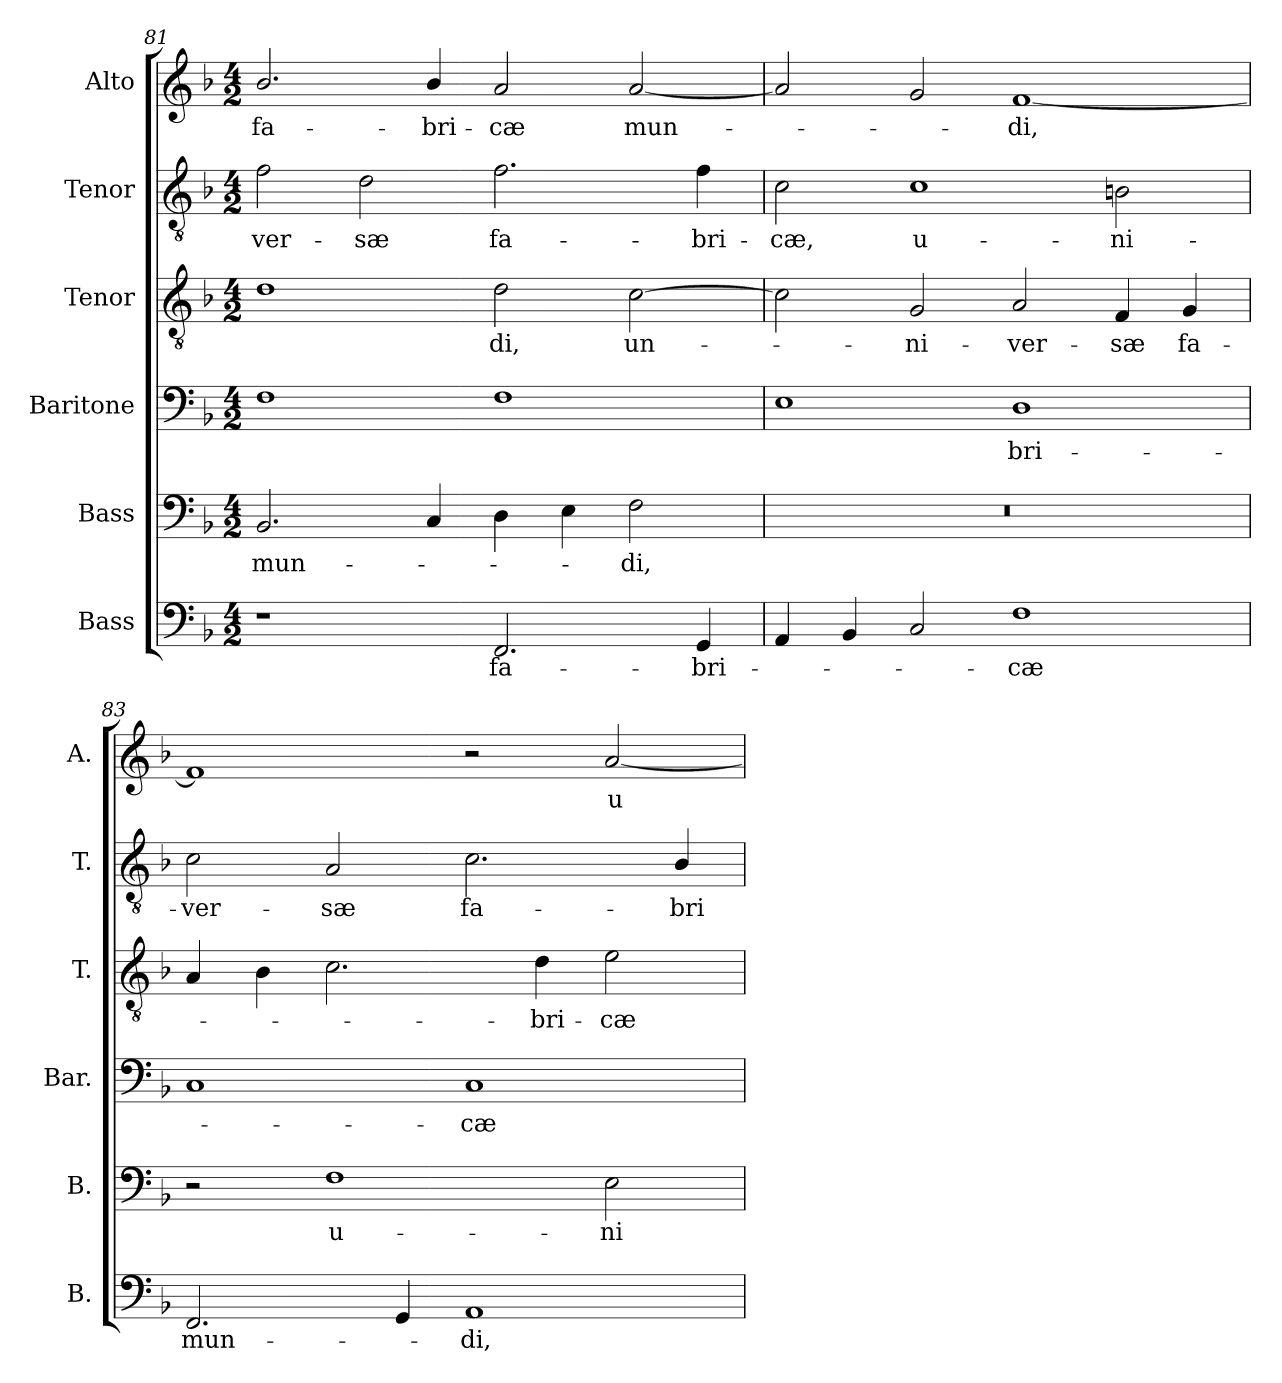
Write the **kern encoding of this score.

**kern	**text	**kern	**text	**kern	**text	**kern	**text	**kern	**text	**kern	**text
*part6	*part6	*part5	*part5	*part4	*part4	*part3	*part3	*part2	*part2	*part1	*part1
*staff6	*staff6	*staff5	*staff5	*staff4	*staff4	*staff3	*staff3	*staff2	*staff2	*staff1	*staff1
*I"Bass	*	*I"Bass	*	*I"Baritone	*	*I"Tenor	*	*I"Tenor	*	*I"Alto	*
*I'B.	*	*I'B.	*	*I'Bar.	*	*I'T.	*	*I'T.	*	*I'A.	*
*clefF4	*	*clefF4	*	*clefF4	*	*clefGv2	*	*clefGv2	*	*clefG2	*
*	*	*	*	*	*	*ITrd7c12	*	*ITrd7c12	*	*	*
*k[b-]	*	*k[b-]	*	*k[b-]	*	*k[b-]	*	*k[b-]	*	*k[b-]	*
*F:	*	*F:	*	*F:	*	*F:	*	*F:	*	*F:	*
*M4/2	*	*M4/2	*	*M4/2	*	*M4/2	*	*M4/2	*	*M4/2	*
=81	=81	=81	=81	=81	=81	=81	=81	=81	=81	=81	=81
!	!	!	!LO:LY:b:color=#000000	!	!	!	!	!	!	!	!
!	!	!	!	!	!	!	!	!	!LO:LY:b:color=#000000	!	!
!	!	!	!	!	!	!	!	!	!	!	!LO:LY:b:color=#000000
1r	.	2.BB-i/	mun-	1Fi	.	1Di	.	2Fi\	-ver-	2.b-i/	fa-
!	!	!	!	!	!	!	!	!	!LO:LY:b:color=#000000	!	!
.	.	.	.	.	.	.	.	2Di\	-sæ	.	.
!	!	!	!	!	!	!	!	!	!	!	!LO:LY:b:color=#000000
.	.	4Ci/	.	.	.	.	.	.	.	4b-i/	-bri-
!	!LO:LY:b:color=#000000	!	!	!	!	!	!	!	!	!	!
!	!	!	!	!	!	!	!LO:LY:b:color=#000000	!	!	!	!
!	!	!	!	!	!	!	!	!	!LO:LY:b:color=#000000	!	!
!	!	!	!	!	!	!	!	!	!	!	!LO:LY:b:color=#000000
2.FFi/	fa-	4Di\	.	1Fi	.	2Di\	-di,	2.Fi\	fa-	2ai/	-cæ
.	.	4Ei\	.	.	.	.	.	.	.	.	.
!	!	!	!LO:LY:b:color=#000000	!	!	!	!	!	!	!	!
!	!	!	!	!	!	!	!LO:LY:b:color=#000000	!	!	!	!
!	!	!	!	!	!	!	!	!	!	!	!LO:LY:b:color=#000000
.	.	2Fi\	-di,	.	.	[2Ci\	un-	.	.	[2ai/	mun-
!	!LO:LY:b:color=#000000	!	!	!	!	!	!	!	!	!	!
!	!	!	!	!	!	!	!	!	!LO:LY:b:color=#000000	!	!
4GGi/	-bri-	.	.	.	.	.	.	4Fi\	-bri-	.	.
=82	=82	=82	=82	=82	=82	=82	=82	=82	=82	=82	=82
!	!	!LO:N:vis=1	!	!	!	!	!	!	!	!	!
!	!	!	!	!	!	!	!	!	!LO:LY:b:color=#000000	!	!
4AAi/	.	0r	.	1Ei	.	2Ci\]	.	2Ci\	-cæ,	2ai/]	.
4BB-i/	.	.	.	.	.	.	.	.	.	.	.
!	!	!	!	!	!	!	!LO:LY:b:color=#000000	!	!	!	!
!	!	!	!	!	!	!	!	!	!LO:LY:b:color=#000000	!	!
2Ci/	.	.	.	.	.	2GGi/	-ni-	1Ci	u-	2gi/	.
!	!LO:LY:b:color=#000000	!	!	!	!	!	!	!	!	!	!
!	!	!	!	!	!LO:LY:b:color=#000000	!	!	!	!	!	!
!	!	!	!	!	!	!	!LO:LY:b:color=#000000	!	!	!	!
!	!	!	!	!	!	!	!	!	!	!	!LO:LY:b:color=#000000
1Fi	-cæ	.	.	1Di	-bri-	2AAi/	-ver-	.	.	[1fi	-di,
!	!	!	!	!	!	!	!LO:LY:b:color=#000000	!	!	!	!
!	!	!	!	!	!	!	!	!	!LO:LY:b:color=#000000	!	!
.	.	.	.	.	.	4FFi/	-sæ	2BBni\	-ni-	.	.
!	!	!	!	!	!	!	!LO:LY:b:color=#000000	!	!	!	!
.	.	.	.	.	.	4GGi/	fa-	.	.	.	.
=83	=83	=83	=83	=83	=83	=83	=83	=83	=83	=83	=83
!	!LO:LY:b:color=#000000	!	!	!	!	!	!	!	!	!	!
!	!	!	!	!	!	!	!	!	!LO:LY:b:color=#000000	!	!
2.FFi/	mun-	2r	.	1Ci	.	4AAi/	.	2Ci\	-ver-	1fi]	.
.	.	.	.	.	.	4BB-i\	.	.	.	.	.
!	!	!	!LO:LY:b:color=#000000	!	!	!	!	!	!	!	!
!	!	!	!	!	!	!	!	!	!LO:LY:b:color=#000000	!	!
.	.	1Fi	u-	.	.	2.Ci\	.	2AAi/	-sæ	.	.
4GGi/	.	.	.	.	.	.	.	.	.	.	.
!	!LO:LY:b:color=#000000	!	!	!	!	!	!	!	!	!	!
!	!	!	!	!	!LO:LY:b:color=#000000	!	!	!	!	!	!
!	!	!	!	!	!	!	!	!	!LO:LY:b:color=#000000	!	!
1AAi	-di,	.	.	1Ci	-cæ	.	.	2.Ci\	fa-	2r	.
!	!	!	!	!	!	!	!LO:LY:b:color=#000000	!	!	!	!
.	.	.	.	.	.	4Di\	-bri-	.	.	.	.
!	!	!	!LO:LY:b:color=#000000	!	!	!	!	!	!	!	!
!	!	!	!	!	!	!	!LO:LY:b:color=#000000	!	!	!	!
!	!	!	!	!	!	!	!	!	!	!	!LO:LY:b:color=#000000
.	.	2Ei\	-ni-	.	.	2Ei\	-cæ	.	.	[2ai/	u-
!	!	!	!	!	!	!	!	!	!LO:LY:b:color=#000000	!	!
.	.	.	.	.	.	.	.	4BB-i/	-bri-	.	.
=	=	=	=	=	=	=	=	=	=	=	=
*-	*-	*-	*-	*-	*-	*-	*-	*-	*-	*-	*-
